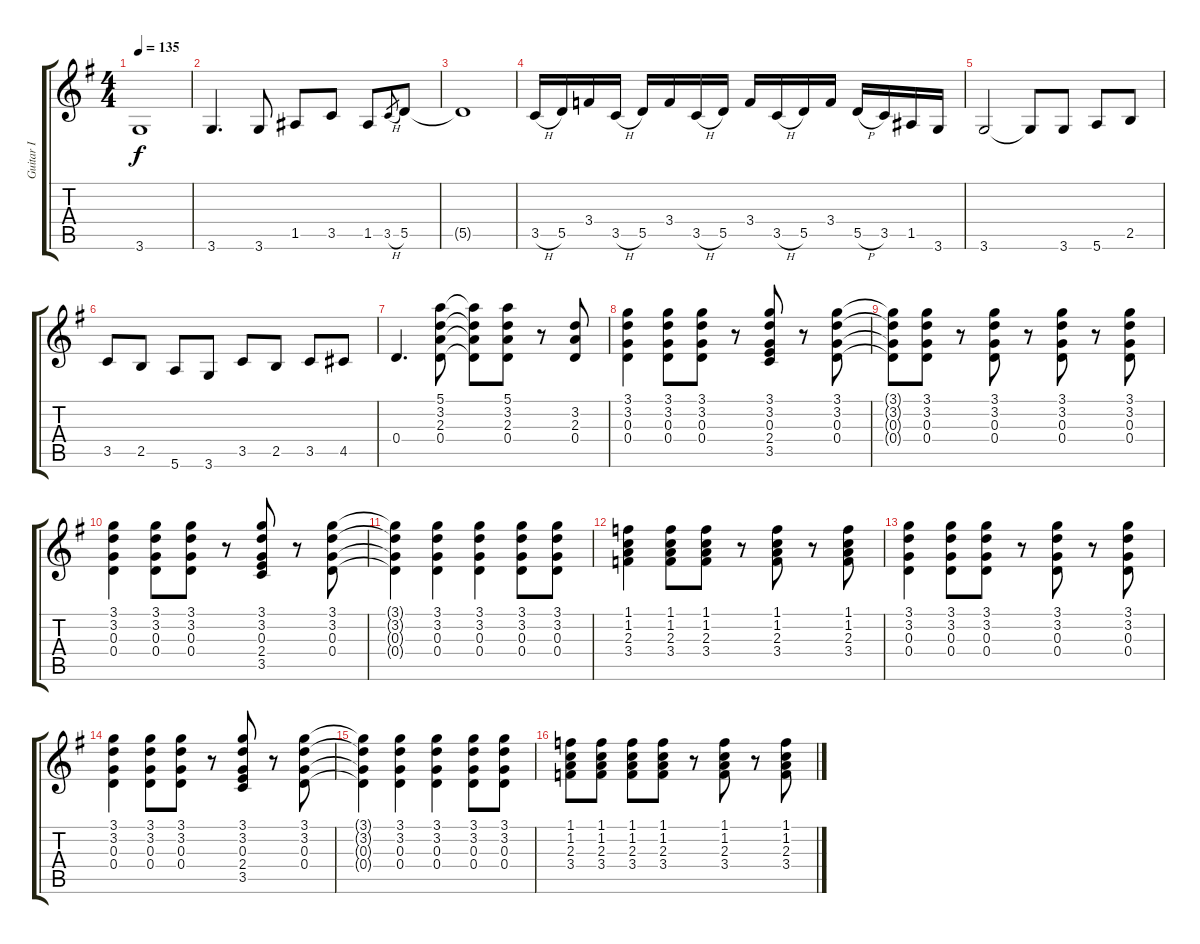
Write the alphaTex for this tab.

\track ("Guitar I" "Guitar I") {instrument electricguitarclean}
\staff {score tabs}
\tuning (E4 B3 G3 D3 A2 E2) {hide}
\ts (4 4)
\tempo 135
\clef g2
\ks g
3.6.1{dy f} |
3.6.4{d} 3.6.8 1.5.8 3.5.8 1.5.8 3.5{h}.8{gr} 5.5.8 |
5.5{t}.1 |
3.5{h}.16 5.5.16 3.4.16 3.5{h}.16 5.5.16 3.4.16 3.5{h}.16 5.5.16 3.4.16 3.5{h}.16 5.5.16 3.4.16 5.5{h}.16 3.5.16 1.5.16 3.6.16 |
3.6.2 3.6{t}.8 3.6.8 5.6.8 2.5.8 |
3.5.8 2.5.8 5.6.8 3.6.8 3.5.8 2.5.8 3.5.8 4.5.8 |
0.4.4{d} (5.1 3.2 2.3 0.4).8 (5.1{t} 3.2{t} 2.3{t} 0.4{t}).8 (5.1 3.2 2.3 0.4).8 r.8 (3.2 2.3 0.4).8 |
(3.1 3.2 0.3 0.4).4 (3.1 3.2 0.3 0.4).8 (3.1 3.2 0.3 0.4).8 r.8 (3.1 3.2 0.3 2.4 3.5).8 r.8 (3.1 3.2 0.3 0.4).8 |
(3.1{t} 3.2{t} 0.3{t} 0.4{t}).8 (3.1 3.2 0.3 0.4).8 r.8 (3.1 3.2 0.3 0.4).8 r.8 (3.1 3.2 0.3 0.4).8 r.8 (3.1 3.2 0.3 0.4).8 |
(3.1 3.2 0.3 0.4).4 (3.1 3.2 0.3 0.4).8 (3.1 3.2 0.3 0.4).8 r.8 (3.1 3.2 0.3 2.4 3.5).8 r.8 (3.1 3.2 0.3 0.4).8 |
(3.1{t} 3.2{t} 0.3{t} 0.4{t}).4 (3.1 3.2 0.3 0.4).4 (3.1 3.2 0.3 0.4).4 (3.1 3.2 0.3 0.4).8 (3.1 3.2 0.3 0.4).8 |
(1.1 1.2 2.3 3.4).4 (1.1 1.2 2.3 3.4).8 (1.1 1.2 2.3 3.4).8 r.8 (1.1 1.2 2.3 3.4).8 r.8 (1.1 1.2 2.3 3.4).8 |
(3.1 3.2 0.3 0.4).4 (3.1 3.2 0.3 0.4).8 (3.1 3.2 0.3 0.4).8 r.8 (3.1 3.2 0.3 0.4).8 r.8 (3.1 3.2 0.3 0.4).8 |
(3.1 3.2 0.3 0.4).4 (3.1 3.2 0.3 0.4).8 (3.1 3.2 0.3 0.4).8 r.8 (3.1 3.2 0.3 2.4 3.5).8 r.8 (3.1 3.2 0.3 0.4).8 |
(3.1{t} 3.2{t} 0.3{t} 0.4{t}).4 (3.1 3.2 0.3 0.4).4 (3.1 3.2 0.3 0.4).4 (3.1 3.2 0.3 0.4).8 (3.1 3.2 0.3 0.4).8 |
(1.1 1.2 2.3 3.4).8 (1.1 1.2 2.3 3.4).8 (1.1 1.2 2.3 3.4).8 (1.1 1.2 2.3 3.4).8 r.8 (1.1 1.2 2.3 3.4).8 r.8 (1.1 1.2 2.3 3.4).8
